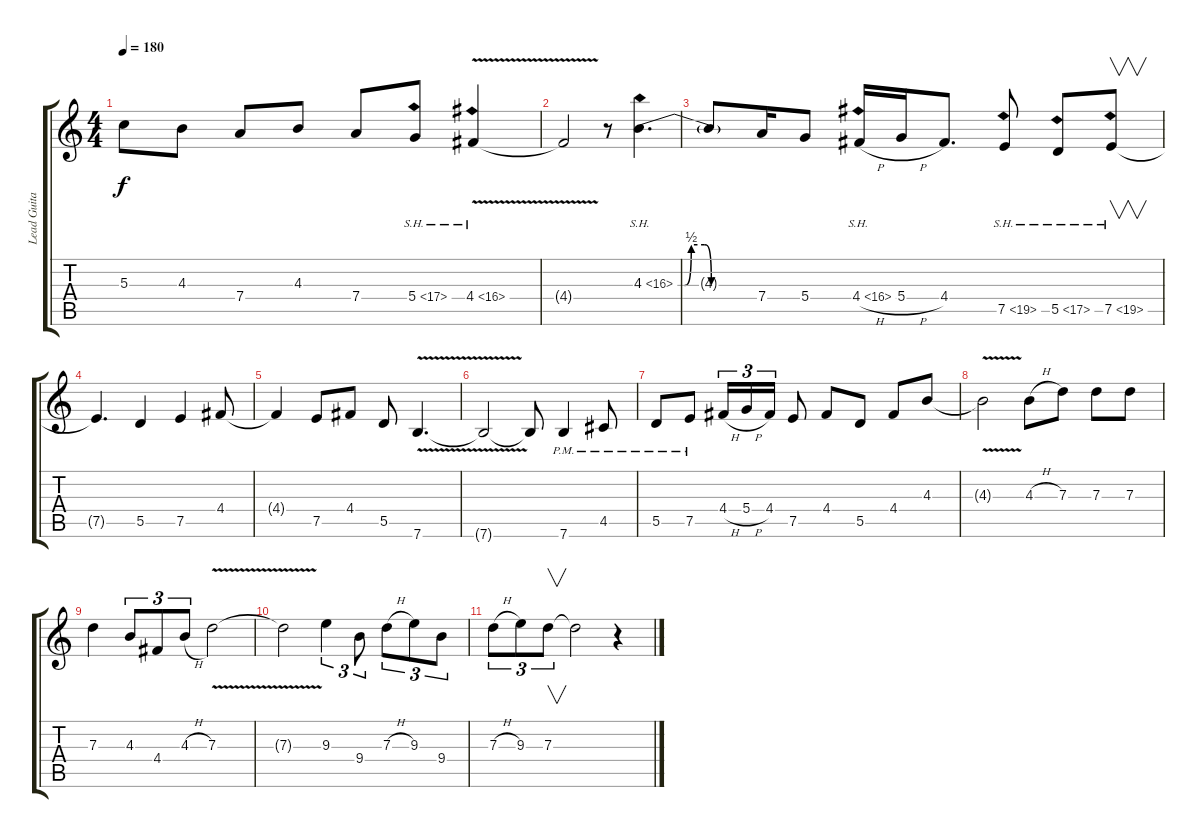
\track ("Lead Guitar" "Lead Guita") {instrument distortionguitar}
\staff {score tabs}
\tuning (E4 B3 G3 D3 A2 E2) {hide}
\ts (4 4)
\tempo 180
\clef g2
\ks c
5.3{t}.8{dy f} 4.3.8 7.4.8 4.3.8 7.4.8 5.4{sh 12}.8 4.4{sh 12 v}.4 |
4.4{t}.2 r.8 4.3{be (custom 0 0 5 0 10 2 20 2 25 0 30 0 60 0) sh 12}.4{d} |
4.3{t}.8 7.4.16 5.4.8 4.4{sh 12 h}.16 5.4{h}.16 4.4.8{d} 7.5{sh 12}.8 5.5{sh 12}.8 7.5{sh 12}.8{v} |
7.5{t}.4{d} 5.5.4 7.5.4 4.4.8 |
4.4{t}.4 7.5.8 4.4.8 5.5.8 7.6{v}.4{d} |
7.6{t}.2 7.6{t}.8 7.6{pm}.4 4.5{pm}.8 |
5.5{pm}.8 7.5{pm}.8 4.4{h}.16{tu (3 2)} 5.4{h}.16{tu (3 2)} 4.4.16{tu (3 2)} 7.5.8 4.4.8 5.5.8 4.4.8 4.3.8 |
4.3{v t}.2 4.3{h}.8 7.3.8 7.3.8 7.3.8 |
7.3.4 4.3.8{tu (3 2)} 4.4.8{tu (3 2)} 4.3{h}.8{tu (3 2)} 7.3{v}.2 |
7.3{t}.2 9.3.4{tu (3 2)} 9.4.8{tu (3 2)} 7.3{h}.8{tu (3 2)} 9.3.8{tu (3 2)} 9.4.8{tu (3 2)} |
7.3{h}.8{tu (3 2)} 9.3.8{tu (3 2)} 7.3.8{v tu (3 2)} 7.3{t}.2 r.4
